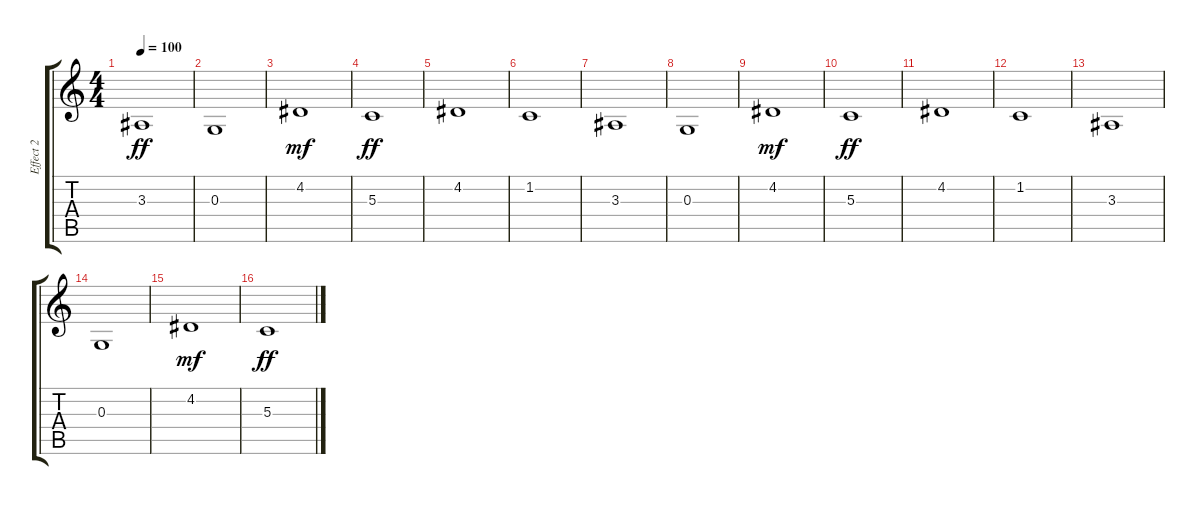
\track ("Effect 2" "Effect 2") {instrument choiraahs}
\staff {score tabs}
\tuning (E4 B3 G3 D3 A2 E2) {hide}
\ts (4 4)
\tempo 100
\clef g2
\ks c
3.3.1{dy ff} |
0.3.1 |
4.2.1{dy mf} |
5.3.1{dy ff} |
4.2.1 |
1.2.1 |
3.3.1 |
0.3.1 |
4.2.1{dy mf} |
5.3.1{dy ff} |
4.2.1 |
1.2.1 |
3.3.1 |
0.3.1 |
4.2.1{dy mf} |
5.3.1{dy ff}
